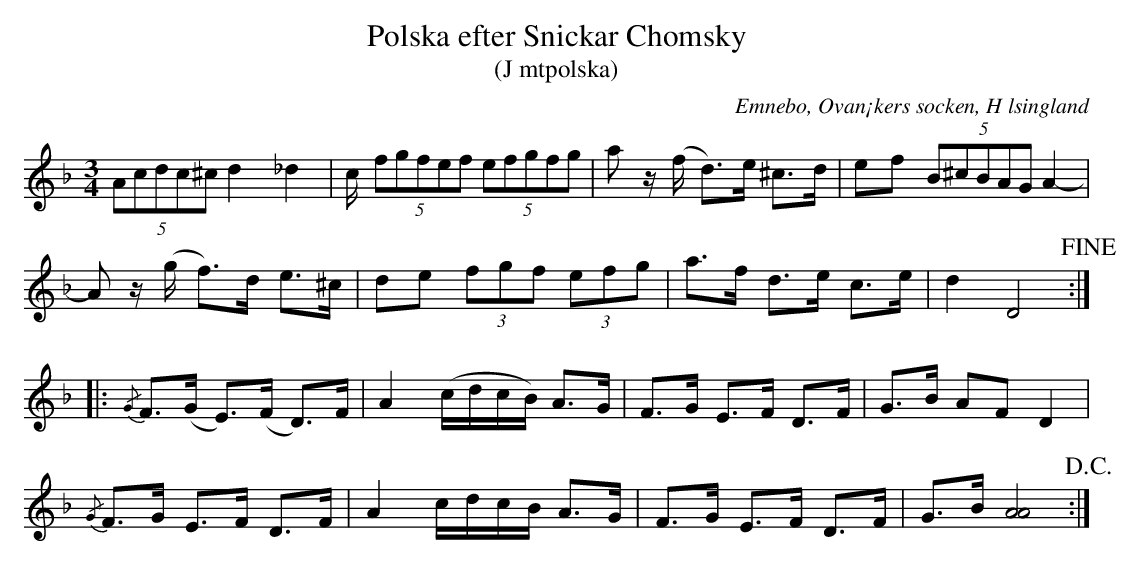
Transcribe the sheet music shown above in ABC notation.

X:1
T: Polska efter Snickar Chomsky
T: (J mtpolska)
O: Emnebo, Ovan¡kers socken, H lsingland
M: 3/4
L: 1/16
K: Dm
(5:2A2c2d2c2^c2 d4 _d4 | _^c (5:2f2g2f2e2f2 (5:2e2f2g2f2g2 | a2 z(f d2)>e2 ^c2>d2 | e2f2 (5:2B2^c2B2A2G2 A4- |
A2 z(g f2)>d2     e2>^c2 | d2e2 (3f2g2f2 (3e2f2g2 | a2>f2 d2>e2 c2>e2 | d4   D8 !fine! ::
{/G}F2>(G2 E2>)(F2 D2>)F2 | A4 (cdcB) A2>G2 | F2>G2 E2>F2 D2>F2 | G2>B2 A2F2  D4      |
{/G}F2>G2  E2>F2   D2>F2  | A4  cdcB  A2>G2 | F2>G2 E2>F2 D2>F2 | G2>B2 [AA]8 !D.C.! :|
